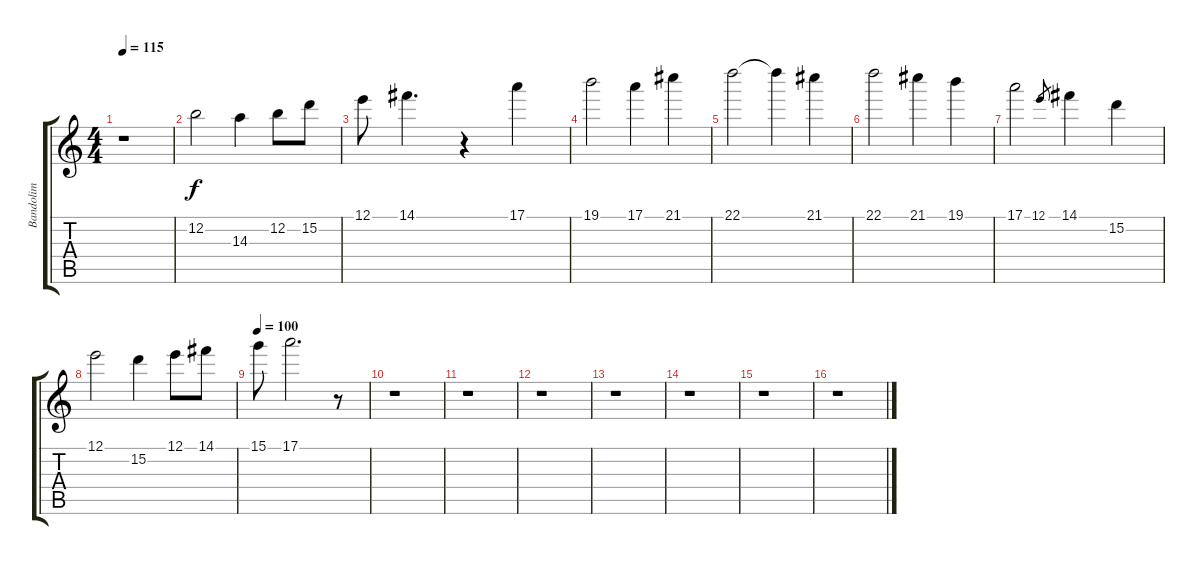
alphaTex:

\track ("Bandolim" "Bandolim") {instrument harpsichord}
\staff {score tabs}
\tuning (E5 B4 G4 D4 A3 E3) {hide}
\ts (4 4)
\tempo 115
\clef g2
\ks c
r.1{dy f} |
12.2.2 14.3.4 12.2.8 15.2.8 |
12.1.8 14.1.4{d} r.4 17.1.4 |
19.1.2 17.1.4 21.1.4 |
22.1.2 22.1{t}.4 21.1.4 |
22.1.2 21.1.4 19.1.4 |
17.1.2 12.1.8{gr} 14.1.4 15.2.4 |
12.1.2 15.2.4 12.1.8 14.1.8 |
\tempo 100
15.1.8 17.1.2{d} r.8 |
r.1 |
r.1 |
r.1 |
r.1 |
r.1 |
r.1 |
r.1
